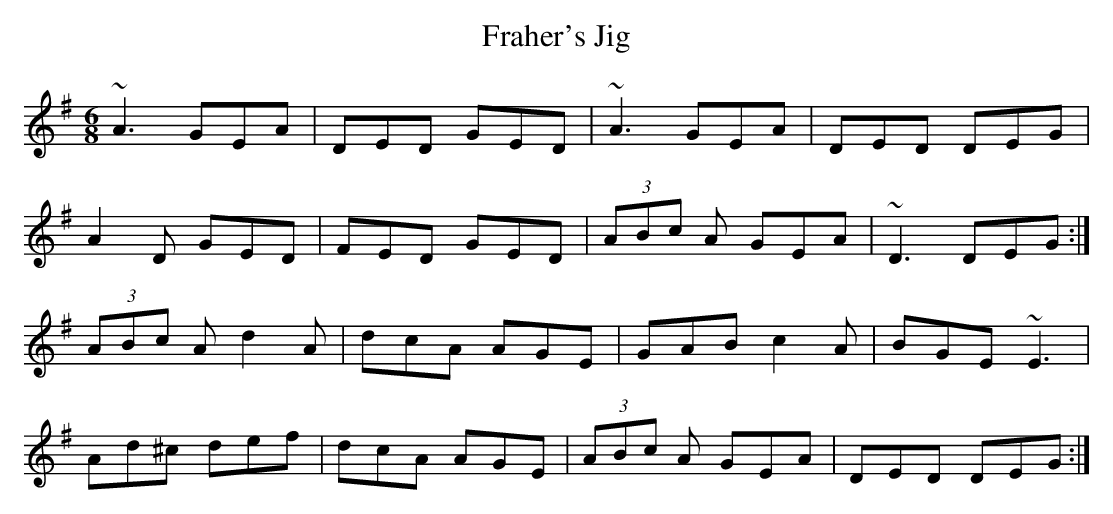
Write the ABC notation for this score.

X:1
T:Fraher's Jig
M:6/8
L:1/8
K:DMix
~A3 GEA|DED GED|~A3 GEA|DED DEG|
!A2D GED|FED GED|(3ABc A GEA|~D3 DEG:|
!(3ABc A d2A|dcA AGE|GAB c2A|BGE ~E3|
!Ad^c def|dcA AGE|(3ABc A GEA|DED DEG:|
